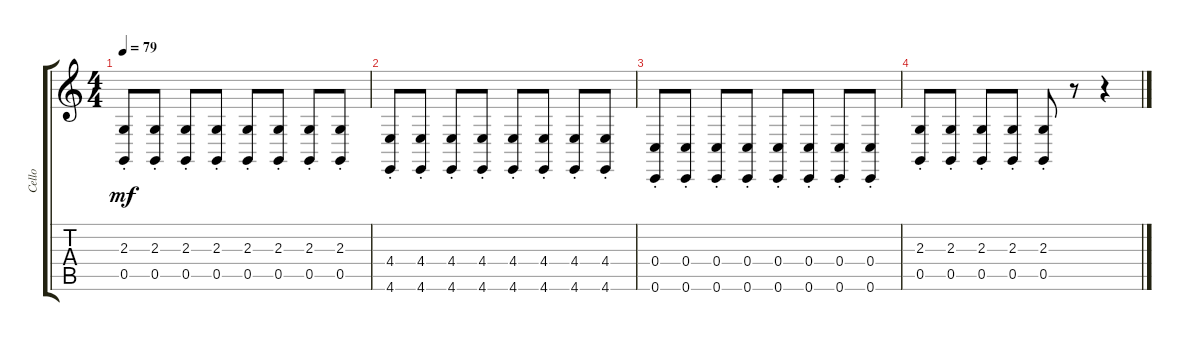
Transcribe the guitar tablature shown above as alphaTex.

\track ("Cello" "Cello") {instrument cello}
\staff {score tabs}
\tuning (D4 A3 F3 C3 G2 C2) {hide}
\ts (4 4)
\tempo 79
\clef g2
\ks c
(2.3{st} 0.5{st}).8{dy mf} (2.3{st} 0.5{st}).8 (2.3{st} 0.5{st}).8 (2.3{st} 0.5{st}).8 (2.3{st} 0.5{st}).8 (2.3{st} 0.5{st}).8 (2.3{st} 0.5{st}).8 (2.3{st} 0.5{st}).8 |
(4.4{st} 4.6{st}).8 (4.4{st} 4.6{st}).8 (4.4{st} 4.6{st}).8 (4.4{st} 4.6{st}).8 (4.4{st} 4.6{st}).8 (4.4{st} 4.6{st}).8 (4.4{st} 4.6{st}).8 (4.4{st} 4.6{st}).8 |
(0.4{st} 0.6{st}).8 (0.4{st} 0.6{st}).8 (0.4{st} 0.6{st}).8 (0.4{st} 0.6{st}).8 (0.4{st} 0.6{st}).8 (0.4{st} 0.6{st}).8 (0.4{st} 0.6{st}).8 (0.4{st} 0.6{st}).8 |
(2.3{st} 0.5{st}).8 (2.3{st} 0.5{st}).8 (2.3{st} 0.5{st}).8 (2.3{st} 0.5{st}).8 (2.3{st} 0.5{st}).8 r.8 r.4
